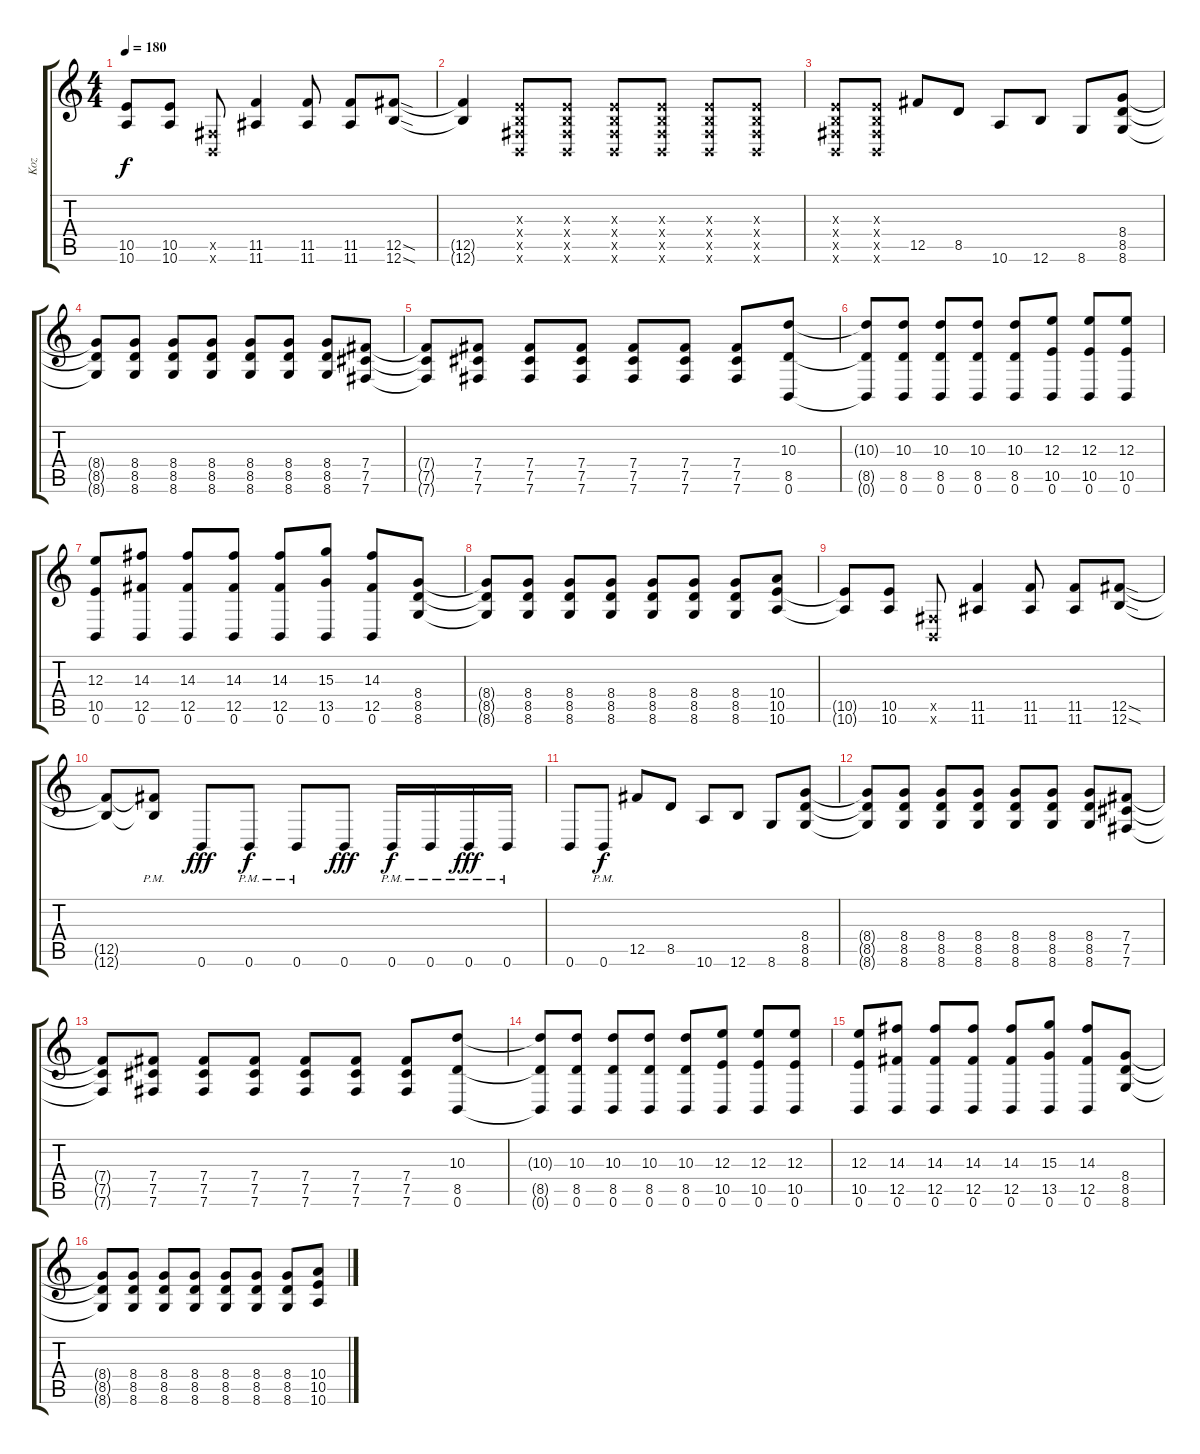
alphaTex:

\track ("Koz" "Koz") {instrument distortionguitar}
\staff {score tabs}
\tuning (Db4 Ab3 E3 B2 Gb2 B1) {hide}
\ts (4 4)
\tempo 180
\clef g2
\ks c
(10.5{t} 10.6{t}).8{dy f} (10.5 10.6).8 (0.5{x} 0.6{x}).8 (11.5 11.6).4 (11.5 11.6).8 (11.5 11.6).8 (12.5{sod} 12.6{sod}).8 |
(12.5{t} 12.6{t}).4 (0.3{x} 0.4{x} 0.5{x} 0.6{x}).8 (0.3{x} 0.4{x} 0.5{x} 0.6{x}).8 (0.3{x} 0.4{x} 0.5{x} 0.6{x}).8 (0.3{x} 0.4{x} 0.5{x} 0.6{x}).8 (0.3{x} 0.4{x} 0.5{x} 0.6{x}).8 (0.3{x} 0.4{x} 0.5{x} 0.6{x}).8 |
(0.3{x} 0.4{x} 0.5{x} 0.6{x}).8 (0.3{x} 0.4{x} 0.5{x} 0.6{x}).8 12.5.8 8.5.8 10.6.8 12.6.8 8.6.8 (8.4 8.5 8.6).8 |
(8.4{t} 8.5{t} 8.6{t}).8 (8.4 8.5 8.6).8 (8.4 8.5 8.6).8 (8.4 8.5 8.6).8 (8.4 8.5 8.6).8 (8.4 8.5 8.6).8 (8.4 8.5 8.6).8 (7.4 7.5 7.6).8 |
(7.4{t} 7.5{t} 7.6{t}).8 (7.4 7.5 7.6).8 (7.4 7.5 7.6).8 (7.4 7.5 7.6).8 (7.4 7.5 7.6).8 (7.4 7.5 7.6).8 (7.4 7.5 7.6).8 (10.3 8.5 0.6).8 |
(10.3{t} 8.5{t} 0.6{t}).8 (10.3 8.5 0.6).8 (10.3 8.5 0.6).8 (10.3 8.5 0.6).8 (10.3 8.5 0.6).8 (12.3 10.5 0.6).8 (12.3 10.5 0.6).8 (12.3 10.5 0.6).8 |
(12.3 10.5 0.6).8 (14.3 12.5 0.6).8 (14.3 12.5 0.6).8 (14.3 12.5 0.6).8 (14.3 12.5 0.6).8 (15.3 13.5 0.6).8 (14.3 12.5 0.6).8 (8.4 8.5 8.6).8 |
(8.4{t} 8.5{t} 8.6{t}).8 (8.4 8.5 8.6).8 (8.4 8.5 8.6).8 (8.4 8.5 8.6).8 (8.4 8.5 8.6).8 (8.4 8.5 8.6).8 (8.4 8.5 8.6).8 (10.4 10.5 10.6).8 |
(10.5{t} 10.6{t}).8 (10.5 10.6).8 (0.5{x} 0.6{x}).8 (11.5 11.6).4 (11.5 11.6).8 (11.5 11.6).8 (12.5{sod} 12.6{sod}).8 |
(12.5{t} 12.6{t}).8 (12.5{pm t} 12.6{pm t}).8 0.6.8{dy fff} 0.6{pm}.8{dy f} 0.6{pm}.8 0.6.8{dy fff} 0.6{pm}.16{dy f} 0.6{pm}.16 0.6{pm}.16{dy fff} 0.6{pm}.16 |
0.6.8 0.6{pm}.8{dy f} 12.5.8 8.5.8 10.6.8 12.6.8 8.6.8 (8.4 8.5 8.6).8 |
(8.4{t} 8.5{t} 8.6{t}).8 (8.4 8.5 8.6).8 (8.4 8.5 8.6).8 (8.4 8.5 8.6).8 (8.4 8.5 8.6).8 (8.4 8.5 8.6).8 (8.4 8.5 8.6).8 (7.4 7.5 7.6).8 |
(7.4{t} 7.5{t} 7.6{t}).8 (7.4 7.5 7.6).8 (7.4 7.5 7.6).8 (7.4 7.5 7.6).8 (7.4 7.5 7.6).8 (7.4 7.5 7.6).8 (7.4 7.5 7.6).8 (10.3 8.5 0.6).8 |
(10.3{t} 8.5{t} 0.6{t}).8 (10.3 8.5 0.6).8 (10.3 8.5 0.6).8 (10.3 8.5 0.6).8 (10.3 8.5 0.6).8 (12.3 10.5 0.6).8 (12.3 10.5 0.6).8 (12.3 10.5 0.6).8 |
(12.3 10.5 0.6).8 (14.3 12.5 0.6).8 (14.3 12.5 0.6).8 (14.3 12.5 0.6).8 (14.3 12.5 0.6).8 (15.3 13.5 0.6).8 (14.3 12.5 0.6).8 (8.4 8.5 8.6).8 |
(8.4{t} 8.5{t} 8.6{t}).8 (8.4 8.5 8.6).8 (8.4 8.5 8.6).8 (8.4 8.5 8.6).8 (8.4 8.5 8.6).8 (8.4 8.5 8.6).8 (8.4 8.5 8.6).8 (10.4 10.5 10.6).8
